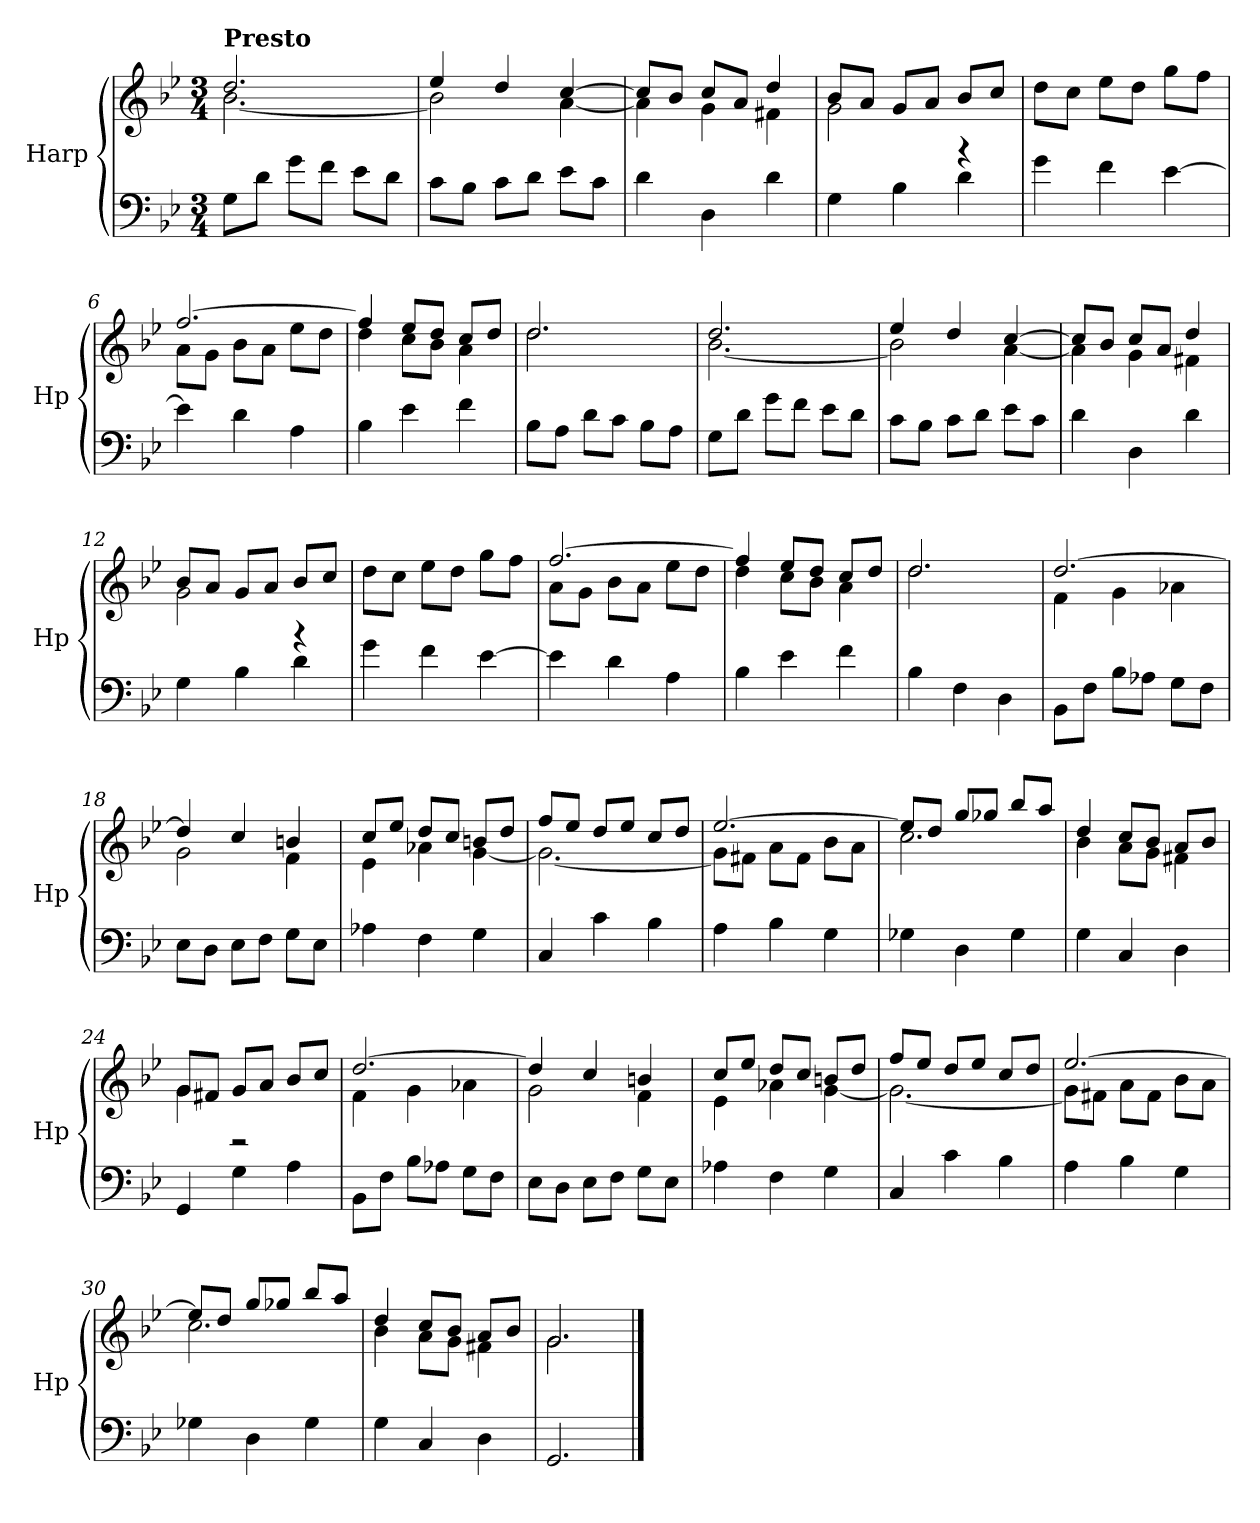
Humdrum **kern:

**kern	**kern
*part1	*part1
*staff2	*staff1
*I"Harp	*
*I'Hp	*
*clefF4	*clefG2
*k[b-e-]	*k[b-e-]
*M3/4	*M3/4
=1	=1
*	*^
!	!LO:TX:a:B:t=Presto	!
8G\L	2.dd/	[2.b-\
8d\J	.	.
8g\L	.	.
8f\J	.	.
8e-\L	.	.
8d\J	.	.
=2	=2	=2
8c\L	4ee-/	2b-\]
8B-\J	.	.
8c\L	4dd/	.
8d\J	.	.
8e-\L	[4cc/	[4a\
8c\J	.	.
=3	=3	=3
4d\	8cc/L]	4a\]
.	8b-/J	.
4D\	8cc/L	4g\
.	8a/J	.
4d\	4dd/	4f#X\
=4	=4	=4
4G\	8b-/L	2g\
.	8a/J	.
4B-\	8g/L	.
.	8a/J	.
4d\	8b-/L	4rF
.	8cc/J	.
*	*v	*v
=5	=5
4g\	8dd\L
.	8cc\J
4f\	8ee-\L
.	8dd\J
[4e-\	8gg\L
.	8ff\J
=6	=6
*	*^
4e-\]	[2.ff/	8a\L
.	.	8g\J
4d\	.	8b-\L
.	.	8a\J
4A\	.	8ee-\L
.	.	8dd\J
!!LO:LB:g=z	!!
=7	=7	=7
4B-\	4ff/]	4dd\
4e-\	8ee-/L	8cc\L
.	8dd/J	8b-\J
4f\	8cc/L	4a\
.	8dd/J	.
=8	=8	=8
8B-\L	2.dd/	2.dd\
8A\J	.	.
8d\L	.	.
8c\J	.	.
8B-\L	.	.
8A\J	.	.
=9	=9	=9
8G\L	2.dd/	[2.b-\
8d\J	.	.
8g\L	.	.
8f\J	.	.
8e-\L	.	.
8d\J	.	.
=10	=10	=10
8c\L	4ee-/	2b-\]
8B-\J	.	.
8c\L	4dd/	.
8d\J	.	.
8e-\L	[4cc/	[4a\
8c\J	.	.
=11	=11	=11
4d\	8cc/L]	4a\]
.	8b-/J	.
4D\	8cc/L	4g\
.	8a/J	.
4d\	4dd/	4f#X\
=12	=12	=12
4G\	8b-/L	2g\
.	8a/J	.
4B-\	8g/L	.
.	8a/J	.
4d\	8b-/L	4rF
.	8cc/J	.
*	*v	*v
!!LO:LB:g=z
=13	=13
4g\	8dd\L
.	8cc\J
4f\	8ee-\L
.	8dd\J
[4e-\	8gg\L
.	8ff\J
=14	=14
*	*^
4e-\]	[2.ff/	8a\L
.	.	8g\J
4d\	.	8b-\L
.	.	8a\J
4A\	.	8ee-\L
.	.	8dd\J
=15	=15	=15
4B-\	4ff/]	4dd\
4e-\	8ee-/L	8cc\L
.	8dd/J	8b-\J
4f\	8cc/L	4a\
.	8dd/J	.
=16	=16	=16
4B-\	2.dd/	2.dd\
4F\	.	.
4D\	.	.
=17	=17	=17
8BB-\L	[2.dd/	4f\
8F\J	.	.
8B-\L	.	4g\
8A-X\J	.	.
8G\L	.	4a-X\
8F\J	.	.
=18	=18	=18
8E-\L	4dd/]	2g\
8D\J	.	.
8E-\L	4cc/	.
8F\J	.	.
8G\L	4bn/	4f\
8E-\J	.	.
=19	=19	=19
4A-X\	8cc/L	4e-\
.	8ee-/J	.
4F\	8dd/L	4a-X\
.	8cc/J	.
4G\	8bn/L	[4g\
.	8dd/J	.
!!LO:LB:g=z	!!
=20	=20	=20
4C/	8ff/L	2.g\_
.	8ee-/J	.
4c\	8dd/L	.
.	8ee-/J	.
4B-\	8cc/L	.
.	8dd/J	.
=21	=21	=21
4A\	[2.ee-/	8g\L]
.	.	8f#X\J
4B-\	.	8a\L
.	.	8f#\J
4G\	.	8b-\L
.	.	8a\J
=22	=22	=22
4G-X\	8ee-/L]	2.cc\
.	8dd/J	.
4D\	8gg/L	.
.	8gg-X/J	.
4G-\	8bb-/L	.
.	8aa/J	.
=23	=23	=23
4G\	4dd/	4b-\
4C/	8cc/L	8a\L
.	8b-/J	8g\J
4D\	8a/L	4f#X\
.	8b-/J	.
=24	=24	=24
4GG/	8g/L	4g\
.	8f#X/J	.
4G\	8g/L	2rD
.	8a/J	.
4A\	8b-/L	.
.	8cc/J	.
=25	=25	=25
8BB-\L	[2.dd/	4f\
8F\J	.	.
8B-\L	.	4g\
8A-X\J	.	.
8G\L	.	4a-X\
8F\J	.	.
!!LO:LB:g=z	!!
=26	=26	=26
8E-\L	4dd/]	2g\
8D\J	.	.
8E-\L	4cc/	.
8F\J	.	.
8G\L	4bn/	4f\
8E-\J	.	.
=27	=27	=27
4A-X\	8cc/L	4e-\
.	8ee-/J	.
4F\	8dd/L	4a-X\
.	8cc/J	.
4G\	8bn/L	[4g\
.	8dd/J	.
=28	=28	=28
4C/	8ff/L	2.g\_
.	8ee-/J	.
4c\	8dd/L	.
.	8ee-/J	.
4B-\	8cc/L	.
.	8dd/J	.
=29	=29	=29
4A\	[2.ee-/	8g\L]
.	.	8f#X\J
4B-\	.	8a\L
.	.	8f#\J
4G\	.	8b-\L
.	.	8a\J
=30	=30	=30
4G-X\	8ee-/L]	2.cc\
.	8dd/J	.
4D\	8gg/L	.
.	8gg-X/J	.
4G-\	8bb-/L	.
.	8aa/J	.
=31	=31	=31
4G\	4dd/	4b-\
4C/	8cc/L	8a\L
.	8b-/J	8g\J
4D\	8a/L	4f#X\
.	8b-/J	.
=32	=32	=32
2.GG/	2.g/	2.g\
*	*v	*v
==	==
*-	*-
